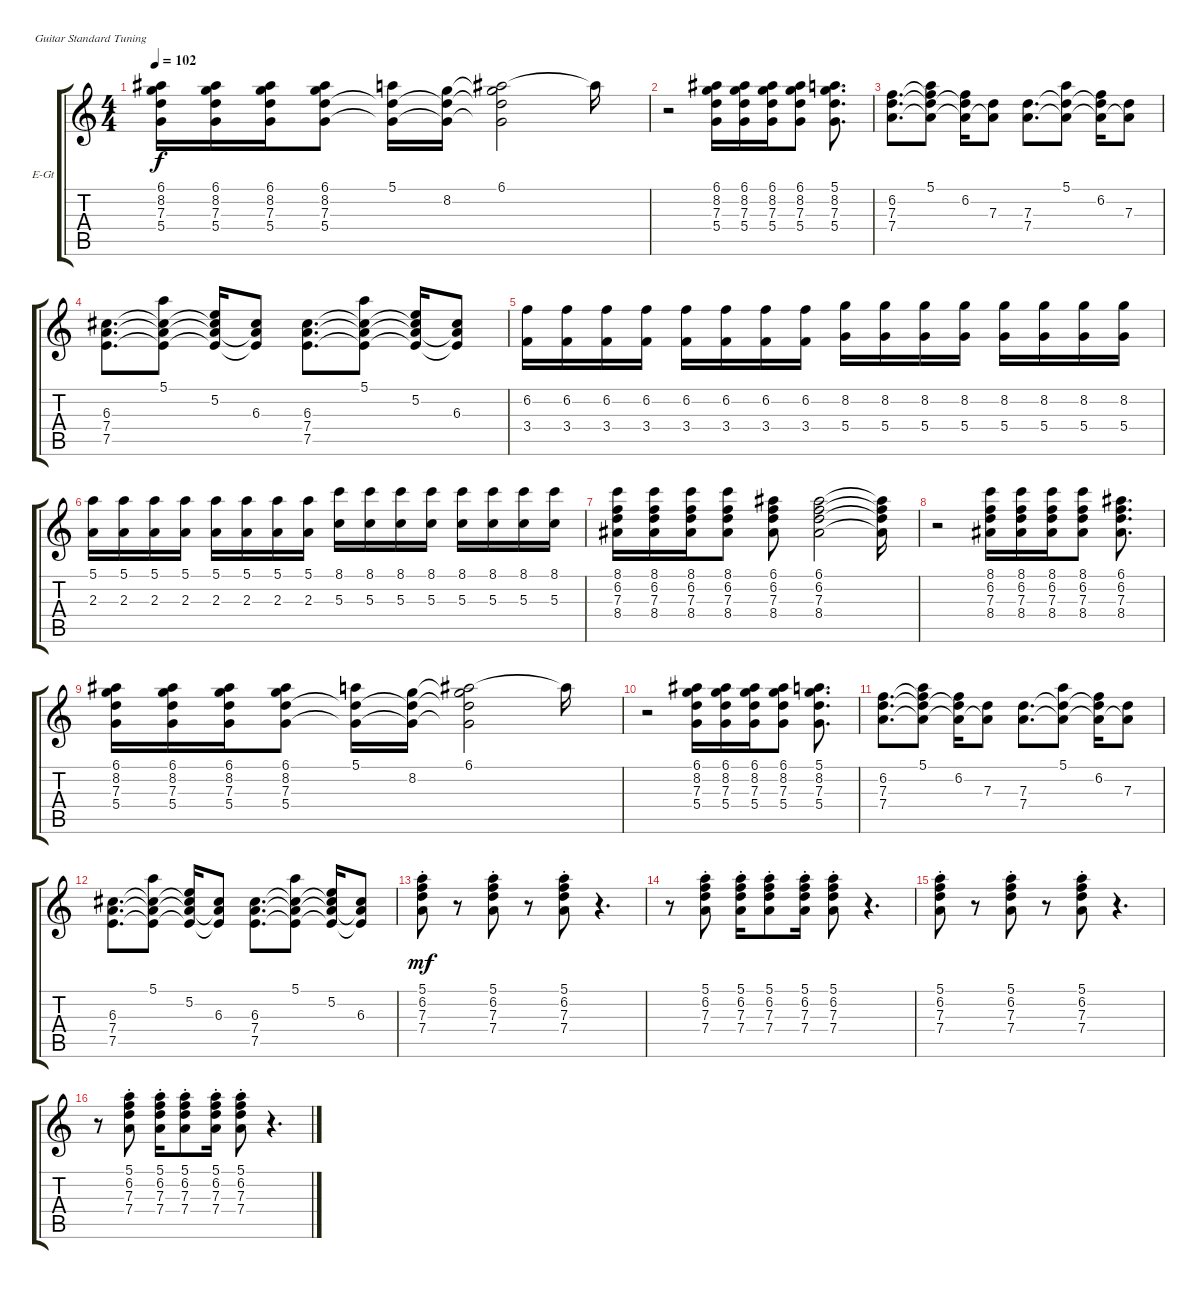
\defaultSystemsLayout 4
\bracketExtendMode groupsimilarinstruments
\firstSystemTrackNameOrientation horizontal
\otherSystemsTrackNameOrientation horizontal
\track ("Г. Каспарян" "E-Gt") {instrument electricguitarclean}
\staff {score tabs}
\tuning (E4 B3 G3 D3 A2 E2)
\ts (4 4)
\tempo 102
\clef g2
\ks c
(6.1 8.2 7.3 5.4).16{dy f} (6.1 8.2 7.3 5.4).16 (6.1 8.2 7.3 5.4).16 (6.1 8.2 7.3 5.4).8 (5.1 5.4{t} 7.3{t}).16 (8.2 7.3{t} 5.4{t}).16 (6.1 5.4{t} 7.3{t} 8.2{t}).2 6.1{t}.16 |
r.2 (6.1 8.2 7.3 5.4).16 (6.1 8.2 7.3 5.4).16 (6.1 8.2 7.3 5.4).16 (6.1 8.2 7.3 5.4).8 (5.1 8.2 7.3 5.4).8{d} |
(7.4 7.3 6.2).8{d} (5.1 6.2{t} 7.3{t} 7.4{t}).8 (6.2 7.3{t} 7.4{t}).16 (7.3 7.4{t}).8 (7.4 7.3).8{d} (5.1 7.4{t} 7.3{t}).8 (6.2 7.4{t} 7.3{t}).16 (7.4{t} 7.3).8 |
(7.4 6.3 7.5).8{d} (6.3{t} 7.4{t} 5.1 7.5{t}).8 (5.2 6.3{t} 7.4{t} 7.5{t}).16 (6.3 7.4{t} 7.5{t}).8 (7.4 6.3 7.5).8{d} (6.3{t} 7.4{t} 5.1 7.5{t}).8 (5.2 6.3{t} 7.4{t} 7.5{t}).16 (6.3 7.4{t} 7.5{t}).8 |
(6.2 3.4).16 (6.2 3.4).16 (6.2 3.4).16 (6.2 3.4).16 (6.2 3.4).16 (6.2 3.4).16 (6.2 3.4).16 (6.2 3.4).16 (8.2 5.4).16 (8.2 5.4).16 (8.2 5.4).16 (8.2 5.4).16 (8.2 5.4).16 (8.2 5.4).16 (8.2 5.4).16 (8.2 5.4).16 |
(5.1 2.3).16 (5.1 2.3).16 (5.1 2.3).16 (5.1 2.3).16 (5.1 2.3).16 (5.1 2.3).16 (5.1 2.3).16 (5.1 2.3).16 (8.1 5.3).16 (8.1 5.3).16 (8.1 5.3).16 (8.1 5.3).16 (8.1 5.3).16 (8.1 5.3).16 (8.1 5.3).16 (8.1 5.3).16 |
(8.1 6.2 7.3 8.4).16 (8.1 6.2 7.3 8.4).16 (8.1 6.2 7.3 8.4).16 (8.1 6.2 7.3 8.4).8 (6.1 6.2 7.3 8.4).8 (6.1 6.2 7.3 8.4).2 (6.1{t} 6.2{t} 7.3{t} 8.4{t}).16 |
r.2 (8.1 6.2 7.3 8.4).16 (8.1 6.2 7.3 8.4).16 (8.1 6.2 7.3 8.4).16 (8.1 6.2 7.3 8.4).8 (6.1 6.2 7.3 8.4).8{d} |
(6.1 8.2 7.3 5.4).16 (6.1 8.2 7.3 5.4).16 (6.1 8.2 7.3 5.4).16 (6.1 8.2 7.3 5.4).8 (5.1 5.4{t} 7.3{t}).16 (8.2 7.3{t} 5.4{t}).16 (6.1 5.4{t} 7.3{t} 8.2{t}).2 6.1{t}.16 |
r.2 (6.1 8.2 7.3 5.4).16 (6.1 8.2 7.3 5.4).16 (6.1 8.2 7.3 5.4).16 (6.1 8.2 7.3 5.4).8 (5.1 8.2 7.3 5.4).8{d} |
(7.4 7.3 6.2).8{d} (5.1 6.2{t} 7.3{t} 7.4{t}).8 (6.2 7.3{t} 7.4{t}).16 (7.3 7.4{t}).8 (7.4 7.3).8{d} (5.1 7.4{t} 7.3{t}).8 (6.2 7.4{t} 7.3{t}).16 (7.4{t} 7.3).8 |
(7.4 6.3 7.5).8{d} (6.3{t} 7.4{t} 5.1 7.5{t}).8 (5.2 6.3{t} 7.4{t} 7.5{t}).16 (6.3 7.4{t} 7.5{t}).8 (7.4 6.3 7.5).8{d} (6.3{t} 7.4{t} 5.1 7.5{t}).8 (5.2 6.3{t} 7.4{t} 7.5{t}).16 (6.3 7.4{t} 7.5{t}).8 |
(5.1{st} 6.2{st} 7.3{st} 7.4{st}).8{dy mf} r.8 (5.1{st} 6.2{st} 7.3{st} 7.4{st}).8 r.8 (5.1{st} 6.2{st} 7.3{st} 7.4{st}).8 r.4{d} |
r.8 (5.1{st} 6.2{st} 7.3{st} 7.4{st}).8 (5.1{st} 6.2{st} 7.3{st} 7.4{st}).16 (5.1{st} 6.2{st} 7.3{st} 7.4{st}).8 (5.1{st} 6.2{st} 7.3{st} 7.4{st}).16 (5.1{st} 6.2{st} 7.3{st} 7.4{st}).8 r.4{d} |
(5.1{st} 6.2{st} 7.3{st} 7.4{st}).8 r.8 (5.1{st} 6.2{st} 7.3{st} 7.4{st}).8 r.8 (5.1{st} 6.2{st} 7.3{st} 7.4{st}).8 r.4{d} |
r.8 (5.1{st} 6.2{st} 7.3{st} 7.4{st}).8 (5.1{st} 6.2{st} 7.3{st} 7.4{st}).16 (5.1{st} 6.2{st} 7.3{st} 7.4{st}).8 (5.1{st} 6.2{st} 7.3{st} 7.4{st}).16 (5.1{st} 6.2{st} 7.3{st} 7.4{st}).8 r.4{d}
